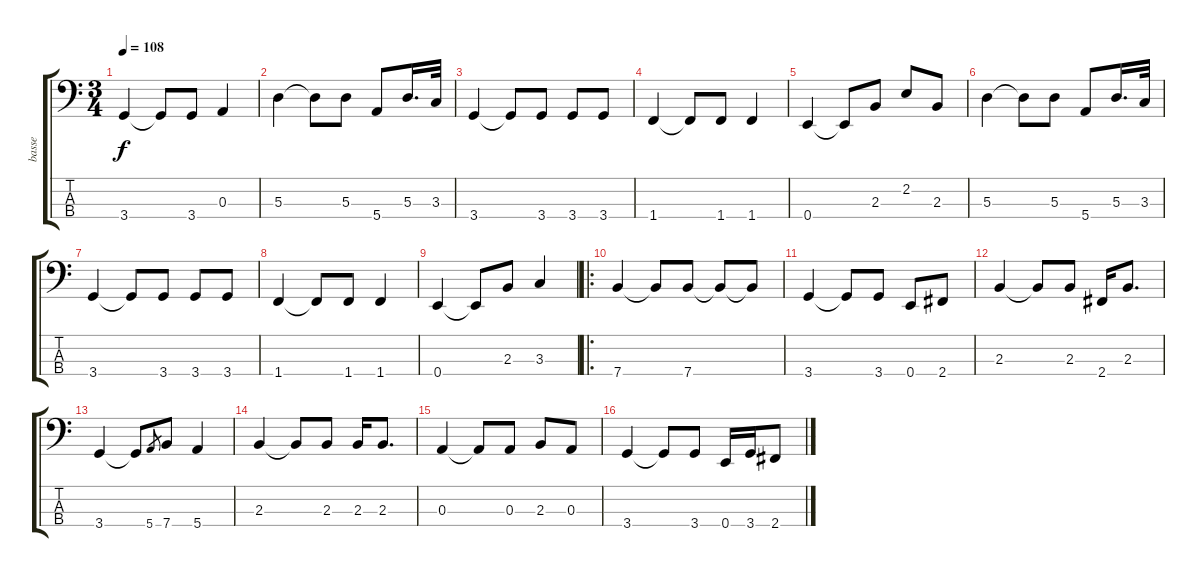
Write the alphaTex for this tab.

\track ("basse" "basse") {instrument electricbasspick}
\staff {score tabs}
\tuning (G2 D2 A1 E1) {hide}
\ts (3 4)
\tempo 108
\clef f4
\ks c
3.4.4{dy f} 3.4{t}.8 3.4.8 0.3.4 |
5.3.4 5.3{t}.8 5.3.8 5.4.8 5.3.16{d} 3.3.32 |
3.4.4 3.4{t}.8 3.4.8 3.4.8 3.4.8 |
1.4.4 1.4{t}.8 1.4.8 1.4.4 |
0.4.4 0.4{t}.8 2.3.8 2.2.8 2.3.8 |
5.3.4 5.3{t}.8 5.3.8 5.4.8 5.3.16{d} 3.3.32 |
3.4.4 3.4{t}.8 3.4.8 3.4.8 3.4.8 |
1.4.4 1.4{t}.8 1.4.8 1.4.4 |
0.4.4 0.4{t}.8 2.3.8 3.3.4 |
\ro
7.4.4 7.4{t}.8 7.4.8 7.4{t}.8 7.4{t}.8 |
3.4.4 3.4{t}.8 3.4.8 0.4.8 2.4.8 |
2.3.4 2.3{t}.8 2.3.8 2.4.16 2.3.8{d} |
3.4.4 3.4{t}.8 5.4.8{gr} 7.4.8 5.4.4 |
2.3.4 2.3{t}.8 2.3.8 2.3.16 2.3.8{d} |
0.3.4 0.3{t}.8 0.3.8 2.3.8 0.3.8 |
3.4.4 3.4{t}.8 3.4.8 0.4.16 3.4.16 2.4.8
